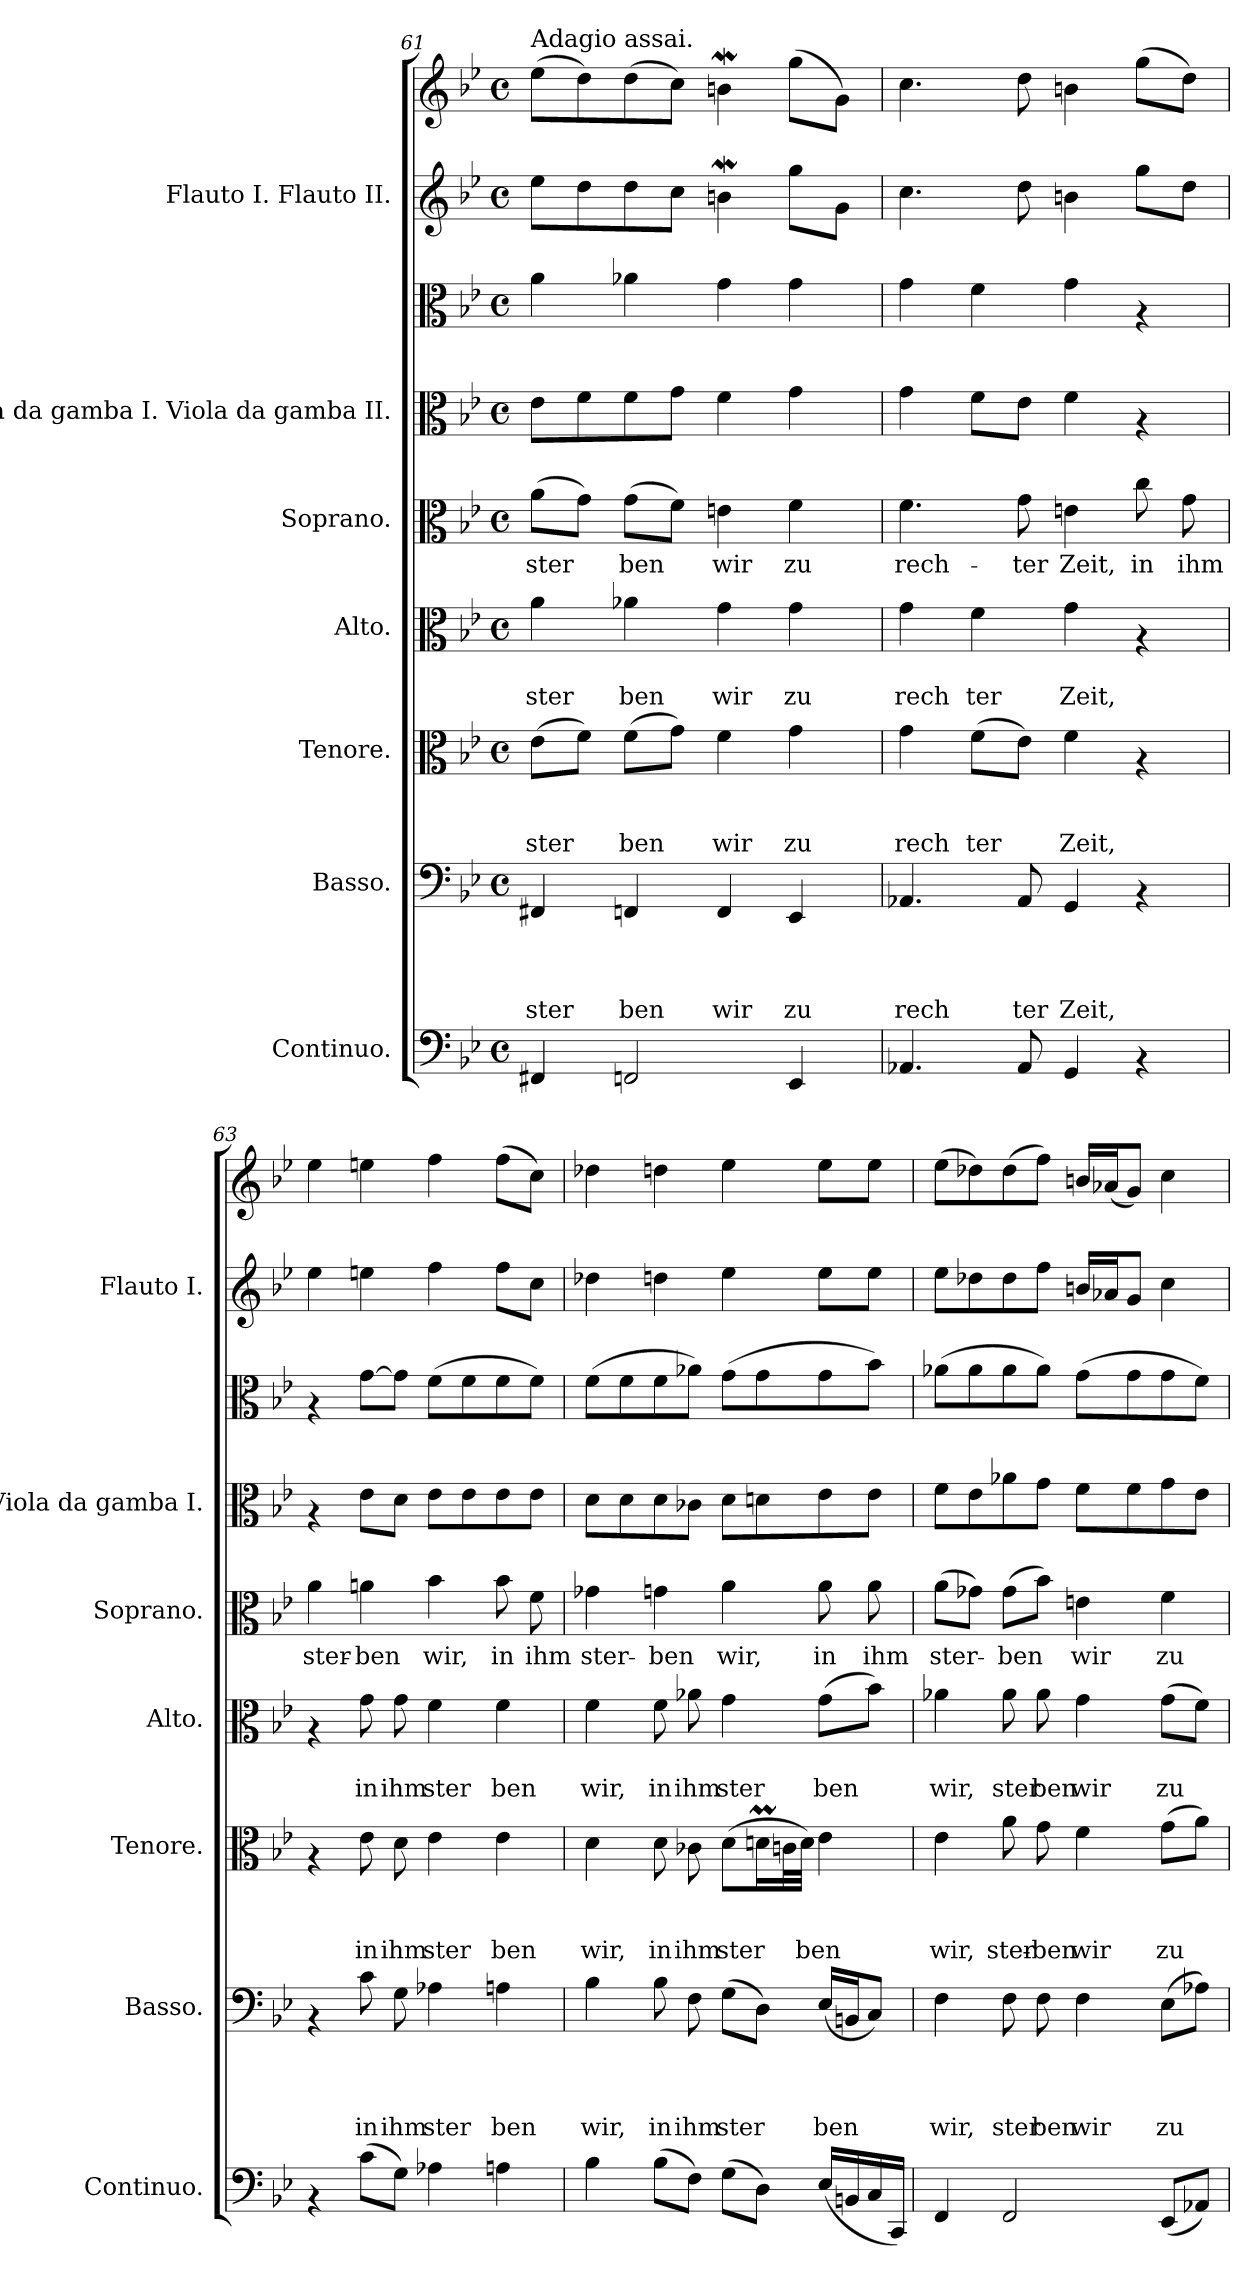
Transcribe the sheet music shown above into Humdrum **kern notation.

**kern	**kern	**text	**text	**text	**text	**kern	**text	**text	**text	**kern	**text	**text	**kern	**text	**kern	**kern	**kern	**kern
*part7	*part6	*part6	*part6	*part6	*part6	*part5	*part5	*part5	*part5	*part4	*part4	*part4	*part3	*part3	*part2	*part2	*part1	*part1
*staff9	*staff8	*staff8	*staff8	*staff8	*staff8	*staff7	*staff7	*staff7	*staff7	*staff6	*staff6	*staff6	*staff5	*staff5	*staff4	*staff3	*staff2	*staff1
*I"Continuo.	*I"Basso.	*	*	*	*	*I"Tenore.	*	*	*	*I"Alto.	*	*	*I"Soprano.	*	*I"Viola da gamba I. Viola da gamba II.	*	*I"Flauto I. Flauto II.	*
*I'Continuo.	*I'Basso.	*	*	*	*	*I'Tenore.	*	*	*	*I'Alto.	*	*	*I'Soprano.	*	*I'Viola da gamba I.	*	*I'Flauto I.	*
*clefF4	*clefF4	*	*	*	*	*clefC3	*	*	*	*clefC3	*	*	*clefC3	*	*clefC3	*clefC3	*clefG2	*clefG2
*k[b-e-]	*k[b-e-]	*	*	*	*	*k[b-e-]	*	*	*	*k[b-e-]	*	*	*k[b-e-]	*	*k[b-e-]	*k[b-e-]	*k[b-e-]	*k[b-e-]
*B-:	*B-:	*	*	*	*	*B-:	*	*	*	*B-:	*	*	*B-:	*	*B-:	*B-:	*B-:	*B-:
*M4/4	*M4/4	*	*	*	*	*M4/4	*	*	*	*M4/4	*	*	*M4/4	*	*M4/4	*M4/4	*M4/4	*M4/4
*met(c)	*met(c)	*	*	*	*	*met(c)	*	*	*	*met(c)	*	*	*met(c)	*	*met(c)	*met(c)	*met(c)	*met(c)
=61	=61	=61	=61	=61	=61	=61	=61	=61	=61	=61	=61	=61	=61	=61	=61	=61	=61	=61
!	!	!	!	!	!	!	!	!	!	!	!	!	!	!	!	!	!	!LO:TX:a:t=Adagio assai.
!	!	!	!	!	!LO:LY:b	!	!	!	!LO:LY:b	!	!	!LO:LY:b	!	!LO:LY:b	!	!	!	!
4FF#X/	4FF#X/	.	.	.	ster	(>8e-\L	.	.	ster	4a\	.	ster	(>8a\L	ster	8e-\L	4a\	8ee-\L	(>8ee-\L
.	.	.	.	.	.	8f\J)	.	.	.	.	.	.	8g\J)	.	8f\	.	8dd\	8dd\)
!	!	!	!	!	!LO:LY:b	!	!	!	!LO:LY:b	!	!	!LO:LY:b	!	!LO:LY:b	!	!	!	!
2FFn/	4FFn/	.	.	.	ben	(>8f\L	.	.	ben	4a-X\	.	ben	(>8g\L	ben	8f\	4a-X\	8dd\	(>8dd\
.	.	.	.	.	.	8g\J)	.	.	.	.	.	.	8f\J)	.	8g\J	.	8cc\J	8cc\J)
!	!	!	!	!	!LO:LY:b	!	!	!	!LO:LY:b	!	!	!LO:LY:b	!	!LO:LY:b	!	!	!	!
.	4FF/	.	.	.	wir	4f\	.	.	wir	4g\	.	wir	4en\	wir	4f\	4g\	4bnW\	4bnW\
!	!	!	!	!	!LO:LY:b	!	!	!	!LO:LY:b	!	!	!LO:LY:b	!	!LO:LY:b	!	!	!	!
4EE-/	4EE-/	.	.	.	zu	4g\	.	.	zu	4g\	.	zu	4f\	zu	4g\	4g\	8gg\L	(>8gg\L
.	.	.	.	.	.	.	.	.	.	.	.	.	.	.	.	.	8g\J	8g\J)
!!LO:PB:g=z
=62	=62	=62	=62	=62	=62	=62	=62	=62	=62	=62	=62	=62	=62	=62	=62	=62	=62	=62
!	!	!	!	!	!LO:LY:b	!	!	!	!LO:LY:b	!	!	!LO:LY:b	!	!LO:LY:b	!	!	!	!
4.AA-X/	4.AA-X/	.	.	.	rech	4g\	.	.	rech	4g\	.	rech	4.f\	rech-	4g\	4g\	4.cc\	4.cc\
!	!	!	!	!	!	!	!	!	!LO:LY:b	!	!	!LO:LY:b	!	!	!	!	!	!
.	.	.	.	.	.	(>8f\L	.	.	ter	4f\	.	ter	.	.	8f\L	4f\	.	.
!	!	!	!	!	!LO:LY:b	!	!	!	!	!	!	!	!	!LO:LY:b	!	!	!	!
8AA-/	8AA-/	.	.	.	ter	8e-\J)	.	.	.	.	.	.	8g\	-ter	8e-\J	.	8dd\	8dd\
!	!	!	!	!	!LO:LY:b	!	!	!	!LO:LY:b	!	!	!LO:LY:b	!	!LO:LY:b	!	!	!	!
4GG/	4GG/	.	.	.	Zeit,	4f\	.	.	Zeit,	4g\	.	Zeit,	4en\	Zeit,	4f\	4g\	4bn\	4bn\
!	!	!	!	!	!	!	!	!	!	!	!	!	!	!LO:LY:b	!	!	!	!
4rAA	4rAA	.	.	.	.	4rG	.	.	.	4rG	.	.	8cc\	in	4rG	4rG	8gg\L	(>8gg\L
!	!	!	!	!	!	!	!	!	!	!	!	!	!	!LO:LY:b	!	!	!	!
.	.	.	.	.	.	.	.	.	.	.	.	.	8g\	ihm	.	.	8dd\J	8dd\J)
=63	=63	=63	=63	=63	=63	=63	=63	=63	=63	=63	=63	=63	=63	=63	=63	=63	=63	=63
!	!	!	!	!	!	!	!	!	!	!	!	!	!	!LO:LY:b	!	!	!	!
4rAA	4rAA	.	.	.	.	4rG	.	.	.	4rG	.	.	4a\	ster-	4rG	4rG	4ee-\	4ee-\
!	!	!	!	!	!LO:LY:b	!	!	!	!LO:LY:b	!	!	!LO:LY:b	!	!LO:LY:b	!	!	!	!
(>8c\L	8c\	.	.	.	in	8e-\	.	.	in	8g\	.	in	4an\	-ben	8e-\L	[>8g\L	4een\	4een\
!	!	!	!	!	!LO:LY:b	!	!	!	!LO:LY:b	!	!	!LO:LY:b	!	!	!	!	!	!
8G\J)	8G\	.	.	.	ihm	8d\	.	.	ihm	8g\	.	ihm	.	.	8d\J	8g\J]	.	.
!	!	!	!	!	!LO:LY:b	!	!	!	!LO:LY:b	!	!	!LO:LY:b	!	!LO:LY:b	!	!	!	!
4A-X\	4A-X\	.	.	.	ster	4e-\	.	.	ster	4f\	.	ster	4b-\	wir,	8e-\L	(>8f\L	4ff\	4ff\
.	.	.	.	.	.	.	.	.	.	.	.	.	.	.	8e-\	8f\	.	.
!	!	!	!	!	!LO:LY:b	!	!	!	!LO:LY:b	!	!	!LO:LY:b	!	!LO:LY:b	!	!	!	!
4An\	4An\	.	.	.	ben	4e-\	.	.	ben	4f\	.	ben	8b-\	in	8e-\	8f\	8ff\L	(>8ff\L
!	!	!	!	!	!	!	!	!	!	!	!	!	!	!LO:LY:b	!	!	!	!
.	.	.	.	.	.	.	.	.	.	.	.	.	8f\	ihm	8e-\J	8f\J)	8cc\J	8cc\J)
=64	=64	=64	=64	=64	=64	=64	=64	=64	=64	=64	=64	=64	=64	=64	=64	=64	=64	=64
!	!	!	!	!	!LO:LY:b	!	!	!	!LO:LY:b	!	!	!LO:LY:b	!	!LO:LY:b	!	!	!	!
4B-\	4B-\	.	.	.	wir,	4d\	.	.	wir,	4f\	.	wir,	4g-X\	ster-	8d\L	(>8f\L	4dd-X\	4dd-X\
.	.	.	.	.	.	.	.	.	.	.	.	.	.	.	8d\	8f\	.	.
!	!	!	!	!	!LO:LY:b	!	!	!	!LO:LY:b	!	!	!LO:LY:b	!	!LO:LY:b	!	!	!	!
(>8B-\L	8B-\	.	.	.	in	8d\	.	.	in	8f\	.	in	4gn\	-ben	8d\	8f\	4ddn\	4ddn\
!	!	!	!	!	!LO:LY:b	!	!	!	!LO:LY:b	!	!	!LO:LY:b	!	!	!	!	!	!
8F\J)	8F\	.	.	.	ihm	8c-X\	.	.	ihm	8a-X\	.	ihm	.	.	8c-X\J	8a-X\J)	.	.
!	!	!	!	!	!LO:LY:b	!	!	!	!LO:LY:b	!	!	!LO:LY:b	!	!LO:LY:b	!	!	!	!
(>8G\L	(>8G\L	.	.	.	ster	(>8d\L	.	.	ster	4g\	.	ster	4a\	wir,	8d\L	(>8g\L	4ee-\	4ee-\
8D\J)	8D\J)	.	.	.	.	16dnm\L	.	.	.	.	.	.	.	.	8dn\	8g\	.	.
.	.	.	.	.	.	32cn\L	.	.	.	.	.	.	.	.	.	.	.	.
!	!	!	!	!	!	!	!	!	!LO:LY:b	!	!	!	!	!	!	!	!	!
.	.	.	.	.	.	32d\JJJ)	.	.	ben	.	.	.	.	.	.	.	.	.
!	!	!	!	!	!LO:LY:b	!	!	!	!	!	!	!LO:LY:b	!	!LO:LY:b	!	!	!	!
(<16E-/LL	(<16E-/LL	.	.	.	ben	4e-\	.	.	.	(>8g\L	.	ben	8a\	in	8e-\	8g\	8ee-\L	8ee-\L
16BBn/	16BBn/J	.	.	.	.	.	.	.	.	.	.	.	.	.	.	.	.	.
!	!	!	!	!	!	!	!	!	!	!	!	!	!	!LO:LY:b	!	!	!	!
16C/	8C/J)	.	.	.	.	.	.	.	.	8b-\J)	.	.	8a\	ihm	8e-\J	8b-\J)	8ee-\J	8ee-\J
16CC/JJ)	.	.	.	.	.	.	.	.	.	.	.	.	.	.	.	.	.	.
!!LO:LB:g=z
=65	=65	=65	=65	=65	=65	=65	=65	=65	=65	=65	=65	=65	=65	=65	=65	=65	=65	=65
!	!	!	!	!	!LO:LY:b	!	!	!	!LO:LY:b	!	!	!LO:LY:b	!	!LO:LY:b	!	!	!	!
4FF/	4F\	.	.	.	wir,	4e-\	.	.	wir,	4a-X\	.	wir,	(>8a\L	ster-	8f\L	(>8a-X\L	8ee-\L	(>8ee-\L
.	.	.	.	.	.	.	.	.	.	.	.	.	8g-X\J)	.	8e-\	8a-\	8dd-X\	8dd-X\)
!	!	!	!	!	!LO:LY:b	!	!	!	!LO:LY:b	!	!	!LO:LY:b	!	!LO:LY:b	!	!	!	!
2FF/	8F\	.	.	.	ster	8a\	.	.	ster-	8a-\	.	ster	(>8g-\L	-ben	8a-\	8a-\	8dd-\	(>8dd-\
!	!	!	!	!	!LO:LY:b	!	!	!	!LO:LY:b	!	!	!LO:LY:b	!	!	!	!	!	!
.	8F\	.	.	.	ben	8g\	.	.	-ben	8a-\	.	ben	8b-\J)	.	8g\J	8a-\J)	8ff\J	8ff\J)
!	!	!	!	!	!LO:LY:b	!	!	!	!LO:LY:b	!	!	!LO:LY:b	!	!LO:LY:b	!	!	!	!
.	4F\	.	.	.	wir	4f\	.	.	wir	4g\	.	wir	4en\	wir	8f\L	(>8g\L	16bn/LL	16bn/LL
.	.	.	.	.	.	.	.	.	.	.	.	.	.	.	.	.	16a-X/J	(<16a-X/J
.	.	.	.	.	.	.	.	.	.	.	.	.	.	.	8f\	8g\	8g/J	8g/J)
!	!	!	!	!	!LO:LY:b	!	!	!	!LO:LY:b	!	!	!LO:LY:b	!	!LO:LY:b	!	!	!	!
(<8EE-/L	(>8E-\L	.	.	.	zu	(>8g\L	.	.	zu	(>8g\L	.	zu	4f\	zu	8g\	8g\	4cc\	4cc\
8AA-X/J)	8A-X\J)	.	.	.	.	8a\J)	.	.	.	8f\J)	.	.	.	.	8e-\J	8f\J)	.	.
=	=	=	=	=	=	=	=	=	=	=	=	=	=	=	=	=	=	=
*-	*-	*-	*-	*-	*-	*-	*-	*-	*-	*-	*-	*-	*-	*-	*-	*-	*-	*-
